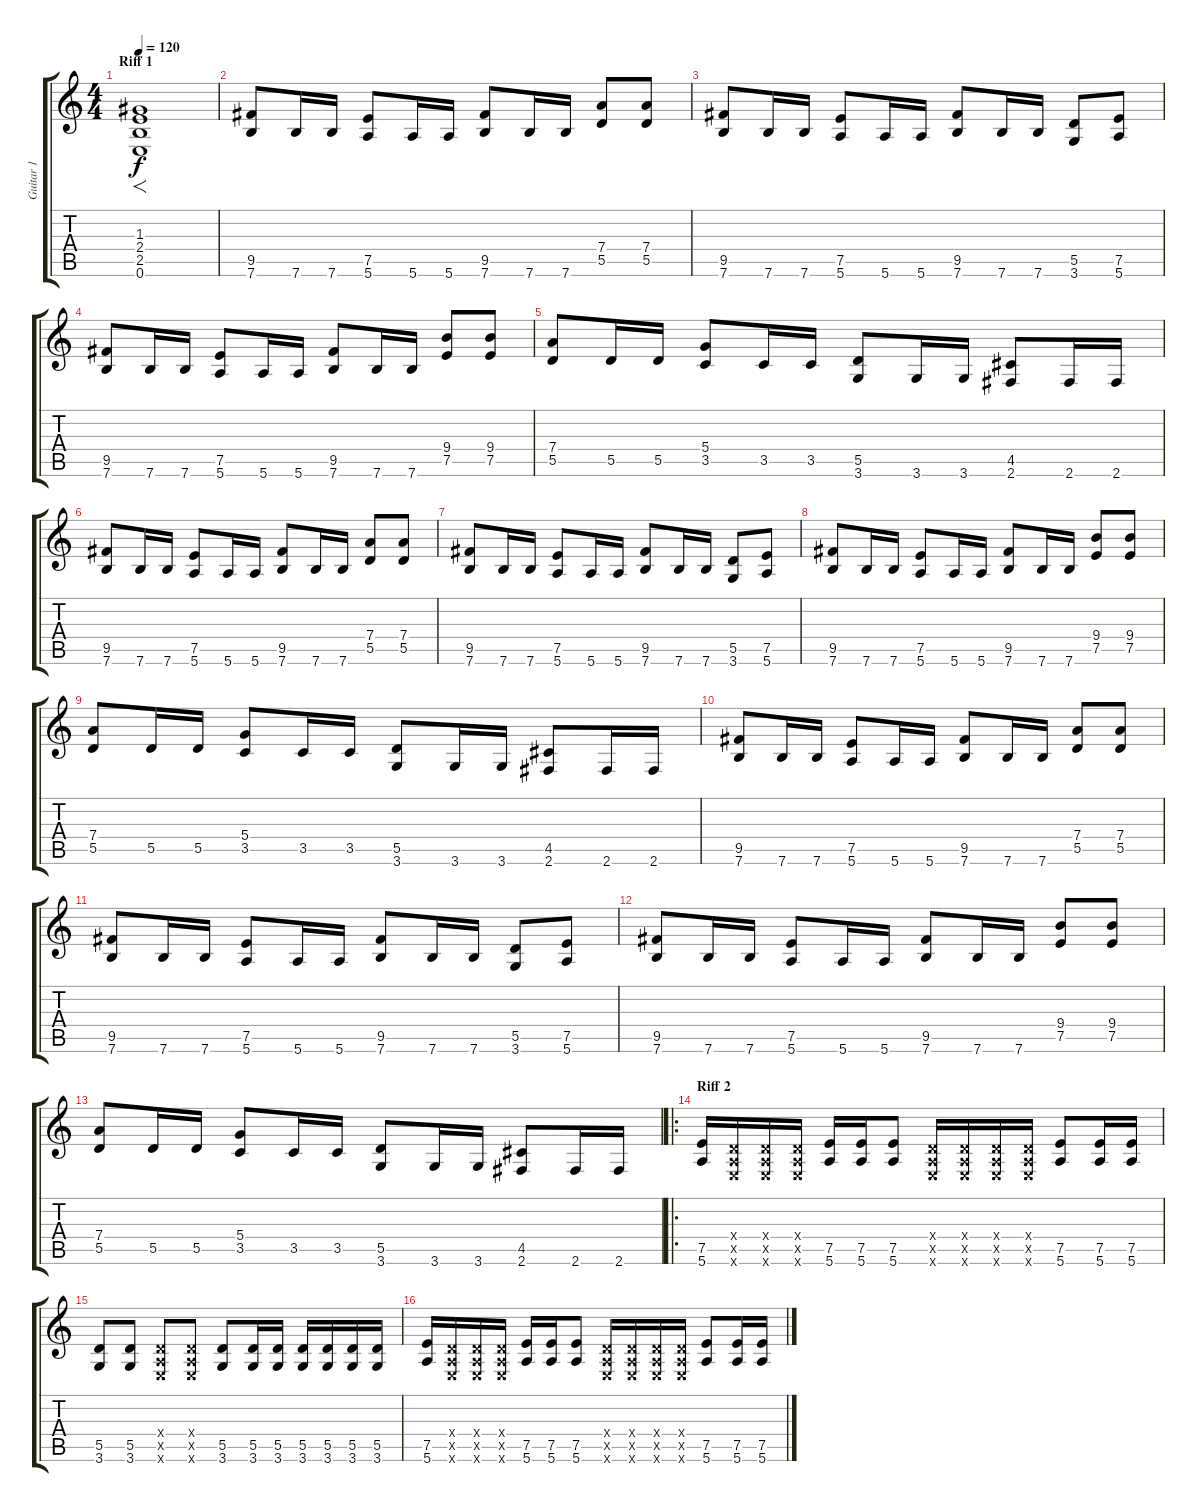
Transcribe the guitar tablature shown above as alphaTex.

\track ("Guitar 1" "Guitar 1") {instrument overdrivenguitar}
\staff {score tabs}
\tuning (E4 B3 G3 D3 A2 E2) {hide}
\ts (4 4)
\section ("" "Riff 1")
\tempo 120
\clef g2
\ks c
(1.3 2.4 2.5 0.6).1{f dy f instrument overdrivenguitar} |
(9.5 7.6).8 7.6.16 7.6.16 (7.5 5.6).8 5.6.16 5.6.16 (9.5 7.6).8 7.6.16 7.6.16 (7.4 5.5).8 (7.4 5.5).8 |
(9.5 7.6).8 7.6.16 7.6.16 (7.5 5.6).8 5.6.16 5.6.16 (9.5 7.6).8 7.6.16 7.6.16 (5.5 3.6).8 (7.5 5.6).8 |
(9.5 7.6).8 7.6.16 7.6.16 (7.5 5.6).8 5.6.16 5.6.16 (9.5 7.6).8 7.6.16 7.6.16 (9.4 7.5).8 (9.4 7.5).8 |
(7.4 5.5).8 5.5.16 5.5.16 (5.4 3.5).8 3.5.16 3.5.16 (5.5 3.6).8 3.6.16 3.6.16 (4.5 2.6).8 2.6.16 2.6.16 |
(9.5 7.6).8 7.6.16 7.6.16 (7.5 5.6).8 5.6.16 5.6.16 (9.5 7.6).8 7.6.16 7.6.16 (7.4 5.5).8 (7.4 5.5).8 |
(9.5 7.6).8 7.6.16 7.6.16 (7.5 5.6).8 5.6.16 5.6.16 (9.5 7.6).8 7.6.16 7.6.16 (5.5 3.6).8 (7.5 5.6).8 |
(9.5 7.6).8 7.6.16 7.6.16 (7.5 5.6).8 5.6.16 5.6.16 (9.5 7.6).8 7.6.16 7.6.16 (9.4 7.5).8 (9.4 7.5).8 |
(7.4 5.5).8 5.5.16 5.5.16 (5.4 3.5).8 3.5.16 3.5.16 (5.5 3.6).8 3.6.16 3.6.16 (4.5 2.6).8 2.6.16 2.6.16 |
(9.5 7.6).8 7.6.16 7.6.16 (7.5 5.6).8 5.6.16 5.6.16 (9.5 7.6).8 7.6.16 7.6.16 (7.4 5.5).8 (7.4 5.5).8 |
(9.5 7.6).8 7.6.16 7.6.16 (7.5 5.6).8 5.6.16 5.6.16 (9.5 7.6).8 7.6.16 7.6.16 (5.5 3.6).8 (7.5 5.6).8 |
(9.5 7.6).8 7.6.16 7.6.16 (7.5 5.6).8 5.6.16 5.6.16 (9.5 7.6).8 7.6.16 7.6.16 (9.4 7.5).8 (9.4 7.5).8 |
(7.4 5.5).8 5.5.16 5.5.16 (5.4 3.5).8 3.5.16 3.5.16 (5.5 3.6).8 3.6.16 3.6.16 (4.5 2.6).8 2.6.16 2.6.16 |
\ro
\section ("" "Riff 2")
(7.5 5.6).16 (0.4{x} 0.5{x} 0.6{x}).16 (0.4{x} 0.5{x} 0.6{x}).16 (0.4{x} 0.5{x} 0.6{x}).16 (7.5 5.6).16 (7.5 5.6).16 (7.5 5.6).8 (0.4{x} 0.5{x} 0.6{x}).16 (0.4{x} 0.5{x} 0.6{x}).16 (0.4{x} 0.5{x} 0.6{x}).16 (0.4{x} 0.5{x} 0.6{x}).16 (7.5 5.6).8 (7.5 5.6).16 (7.5 5.6).16 |
(5.5 3.6).8 (5.5 3.6).8 (0.4{x} 0.5{x} 0.6{x}).8 (0.4{x} 0.5{x} 0.6{x}).8 (5.5 3.6).8 (5.5 3.6).16 (5.5 3.6).16 (5.5 3.6).16 (5.5 3.6).16 (5.5 3.6).16 (5.5 3.6).16 |
(7.5 5.6).16 (0.4{x} 0.5{x} 0.6{x}).16 (0.4{x} 0.5{x} 0.6{x}).16 (0.4{x} 0.5{x} 0.6{x}).16 (7.5 5.6).16 (7.5 5.6).16 (7.5 5.6).8 (0.4{x} 0.5{x} 0.6{x}).16 (0.4{x} 0.5{x} 0.6{x}).16 (0.4{x} 0.5{x} 0.6{x}).16 (0.4{x} 0.5{x} 0.6{x}).16 (7.5 5.6).8 (7.5 5.6).16 (7.5 5.6).16
